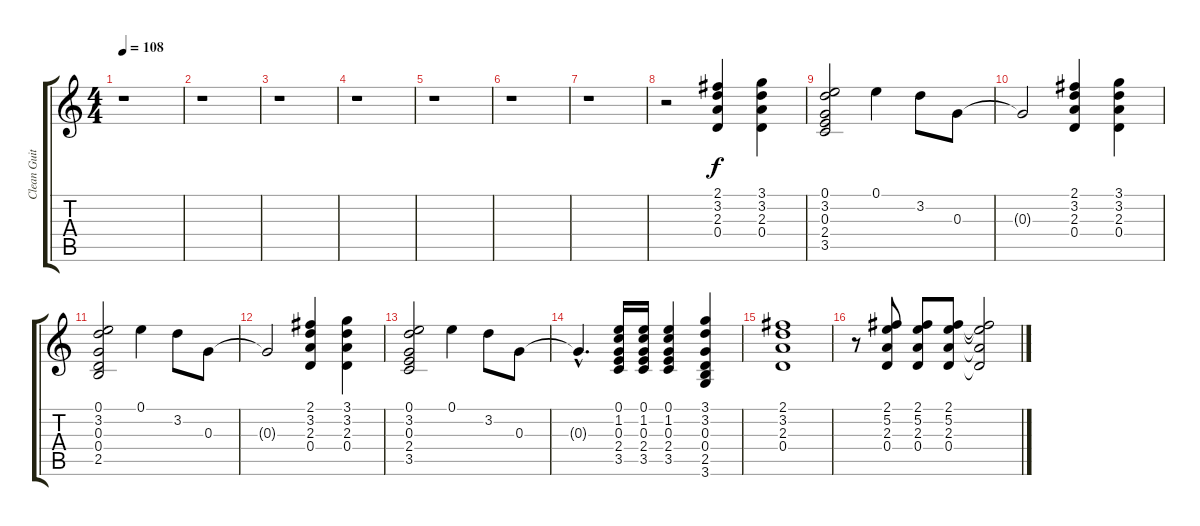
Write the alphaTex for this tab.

\track ("Clean Guitar 2" "Clean Guit") {instrument electricguitarclean}
\staff {score tabs}
\tuning (E4 B3 G3 D3 A2 E2) {hide}
\ts (4 4)
\tempo 108
\clef g2
\ks c
r.1{dy f} |
r.1 |
r.1 |
r.1 |
r.1 |
r.1 |
r.1 |
r.2 (2.1 3.2 2.3 0.4).4 (3.1 3.2 2.3 0.4).4 |
(0.1 3.2 0.3 2.4 3.5).2 0.1.4 3.2.8 0.3.8 |
0.3{t}.2 (2.1 3.2 2.3 0.4).4 (3.1 3.2 2.3 0.4).4 |
(0.1 3.2 0.3 0.4 2.5).2 0.1.4 3.2.8 0.3.8 |
0.3{t}.2 (2.1 3.2 2.3 0.4).4 (3.1 3.2 2.3 0.4).4 |
(0.1 3.2 0.3 2.4 3.5).2 0.1.4 3.2.8 0.3.8 |
0.3{hac t}.4{d} (0.1 1.2 0.3 2.4 3.5).16 (0.1 1.2 0.3 2.4 3.5).16 (0.1 1.2 0.3 2.4 3.5).4 (3.1 3.2 0.3 0.4 2.5 3.6).4 |
(2.1 3.2 2.3 0.4).1 |
r.8 (2.1 5.2 2.3 0.4).8 (2.1 5.2 2.3 0.4).8 (2.1 5.2 2.3 0.4).8 (2.1{t} 5.2{t} 2.3{t} 0.4{t}).2
